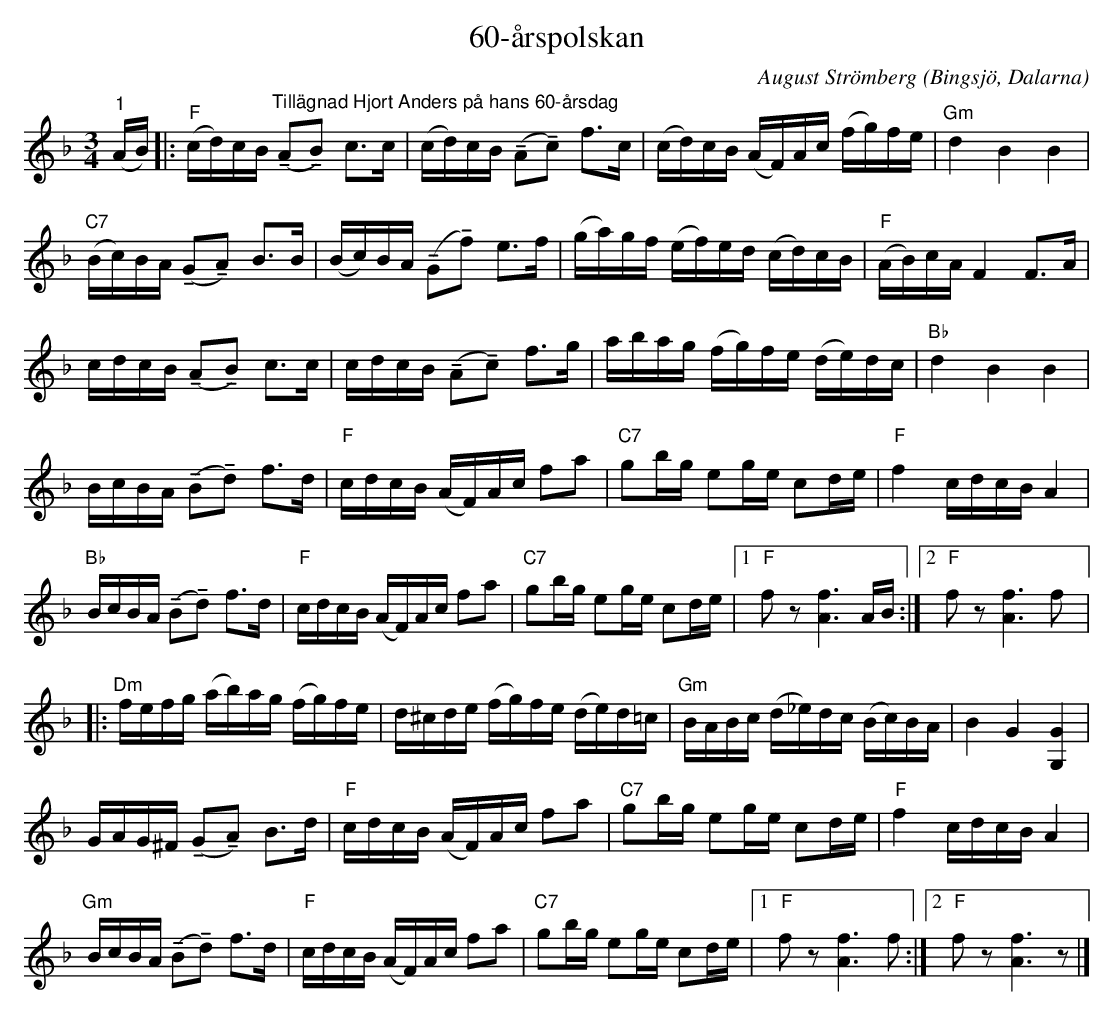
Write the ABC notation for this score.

X:1
T:60-årspolskan
C:August Strömberg
O:Bingsjö, Dalarna
L:1/16
M:3/4
U:t=tenuto
K:F
V:1
"^1"(AB) |:"F" (cd)cB "^Tillägnad Hjort Anders på hans 60-årsdag"  (tA2tB2) c2>c2 | (cd)cB (tA2tc2) f2>c2 | (cd)cB (AF)Ac (fg)fe |"Gm" d4 B4 B4 |
"C7" (Bc)BA (tG2tA2) B2>B2 | (Bc)BA (tG2tf2) e2>f2 | (ga)gf (ef)ed (cd)cB |"F" (AB)cA F4 F2>A2 |
cdcB (tA2tB2) c2>c2 | cdcB (tA2tc2) f2>g2 | abag (fg)fe (de)dc | "Bb" d4 B4 B4 |
BcBA (tB2td2) f2>d2 |"F" cdcB (AF)Ac f2a2 |"C7" g2bg e2ge c2de |"F" f4 cdcB A4 |
"Bb" BcBA (tB2td2) f2>d2 |"F" cdcB (AF)Ac f2a2 | "C7" g2bg e2ge c2de |1 "F" f2 z2 [Af]6 AB :|2 "F" f2 z2 [Af]6 f2 |:
"Dm" fefg (ab)ag (fg)fe | d^cde (fg)fe (de)d=c | "Gm" BABc (d_e)dc (Bc)BA | B4 G4 [G,G]4 |
GAG^F (tG2tA2) B2>d2 |"F" cdcB (AF)Ac f2a2 | "C7" g2bg e2ge c2de |"F" f4 cdcB A4 |
"Gm" BcBA (tB2td2) f2>d2 | "F" cdcB (AF)Ac f2a2 |"C7" g2bg e2ge c2de |1"F" f2 z2 [Af]6 f2 :|2"F" f2 z2 [Af]6 z2 |]
